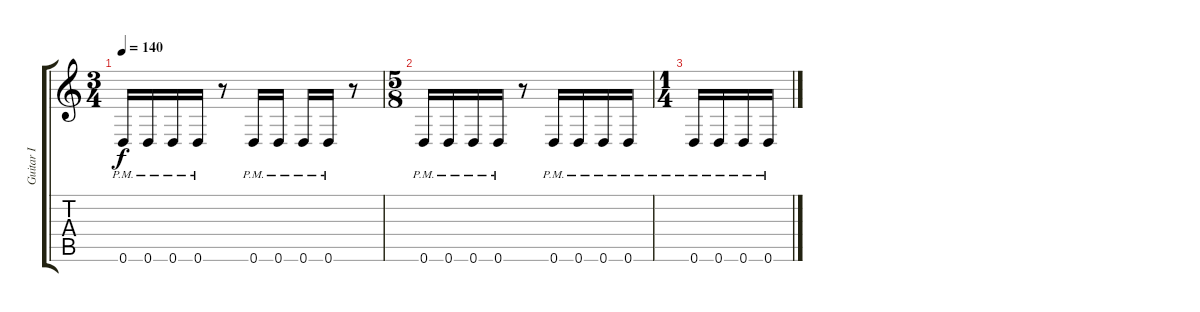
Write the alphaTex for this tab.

\track ("Guitar I" "Guitar I") {instrument acousticguitarnylon}
\staff {score tabs}
\tuning (D4 B3 G3 D3 A2 D2) {hide}
\ts (3 4)
\tempo 140
\clef g2
\ks c
0.6{pm}.16{dy f} 0.6{pm}.16 0.6{pm}.16 0.6{pm}.16 r.8 0.6{pm}.16 0.6{pm}.16 0.6{pm}.16 0.6{pm}.16 r.8 |
\ts (5 8)
0.6{pm}.16 0.6{pm}.16 0.6{pm}.16 0.6{pm}.16 r.8 0.6{pm}.16 0.6{pm}.16 0.6{pm}.16 0.6{pm}.16 |
\ts (1 4)
0.6{pm}.16 0.6{pm}.16 0.6{pm}.16 0.6{pm}.16
